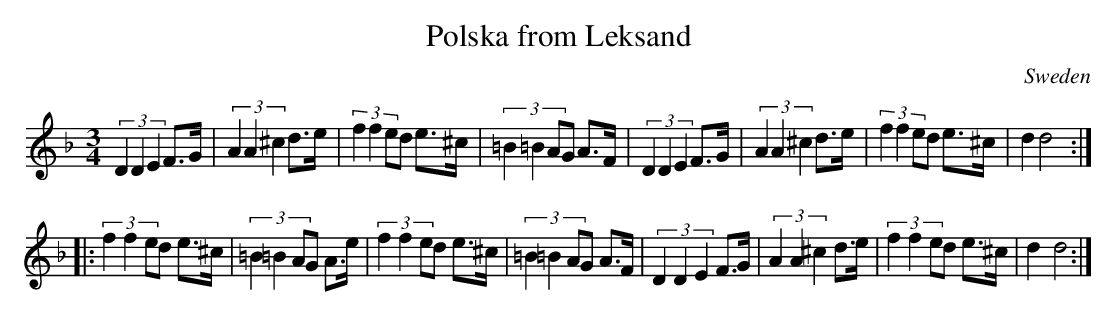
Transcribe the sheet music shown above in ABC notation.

X:1
T:Polska from Leksand
L:1/8
M:3/4
O:Sweden
K:D minor
(3D2D2E2 F>G| (3A2A2^c2 d>e| (3f2f2ed e>^c| (3=B2=B2AG A>F| \
(3D2D2E2 F>G| (3A2A2^c2 d>e| (3f2f2ed e>^c| d2d4 ::
(3f2f2ed e>^c| (3=B2=B2AG A>e| (3f2f2ed e>^c| (3=B2=B2AG A>F|\
(3D2D2E2 F>G|(3A2A2^c2 d>e|(3f2f2ed e>^c|d2d4:|
